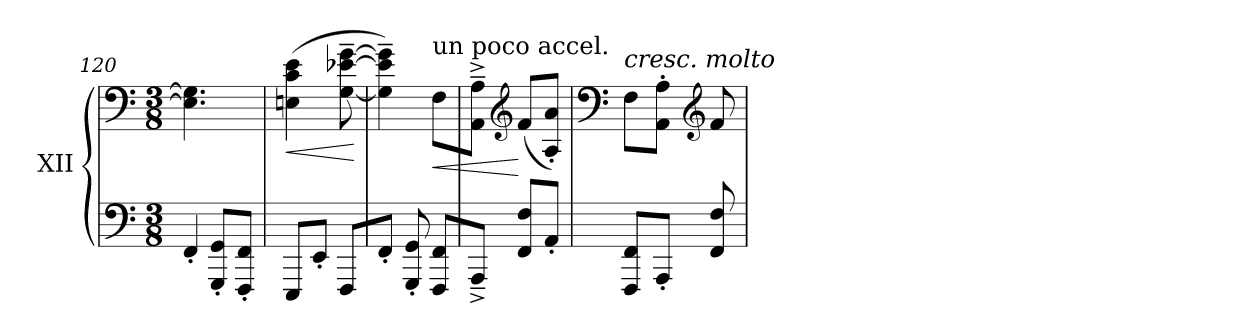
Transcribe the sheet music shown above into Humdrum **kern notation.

**kern	**kern	**dynam
*part1	*part1	*part1
*staff2	*staff1	*staff1/2
*I"XII	*	*
*clefF4	*clefF4	*
*k[]	*k[]	*
*M3/8	*M3/8	*
=120	=120	=120
8FF'/J	4.E-\] 4.G\]	.
8GGG/' 8GG/'L	.	.
8FFF/' 8FF/'J	.	.
=121	=121	=121
!	!	!LO:HP:b
8EEE/L	(>4En\ 4c\ 4e\	<
8EE'/J	.	.
8FFF/L	[8G\~ [8e-X\~ [8g\~	.
.	.	[
=122	=122	=122
8FF'/J	4G\]~ 4e-\]~ 4g\]~)	.
8GGG/' 8GG/'	.	.
!	!LO:TX:t=un poco accel.	!
!	!	!LO:HP:b
8FFF/ 8FF/L	8F\L	<
=123	=123	=123
8AAA~^/J	8AA\~^ 8A\~^J	.
*	*clefG2	*
8FF/ 8F/L	(<8f/L	[
8AA'/J	8A/' 8a/'J)	.
!!LO:LB:g=z
=124	=124	=124
*	*clefF4	*
!	!LO:TX:i:t=cresc. molto	!
8FFF/ 8FF/L	8F\L	.
8AAA'/J	8AA\' 8A\'J	.
*	*clefG2	*
8FF/ 8F/L	8f/L	.
=	=	=
*-	*-	*-
